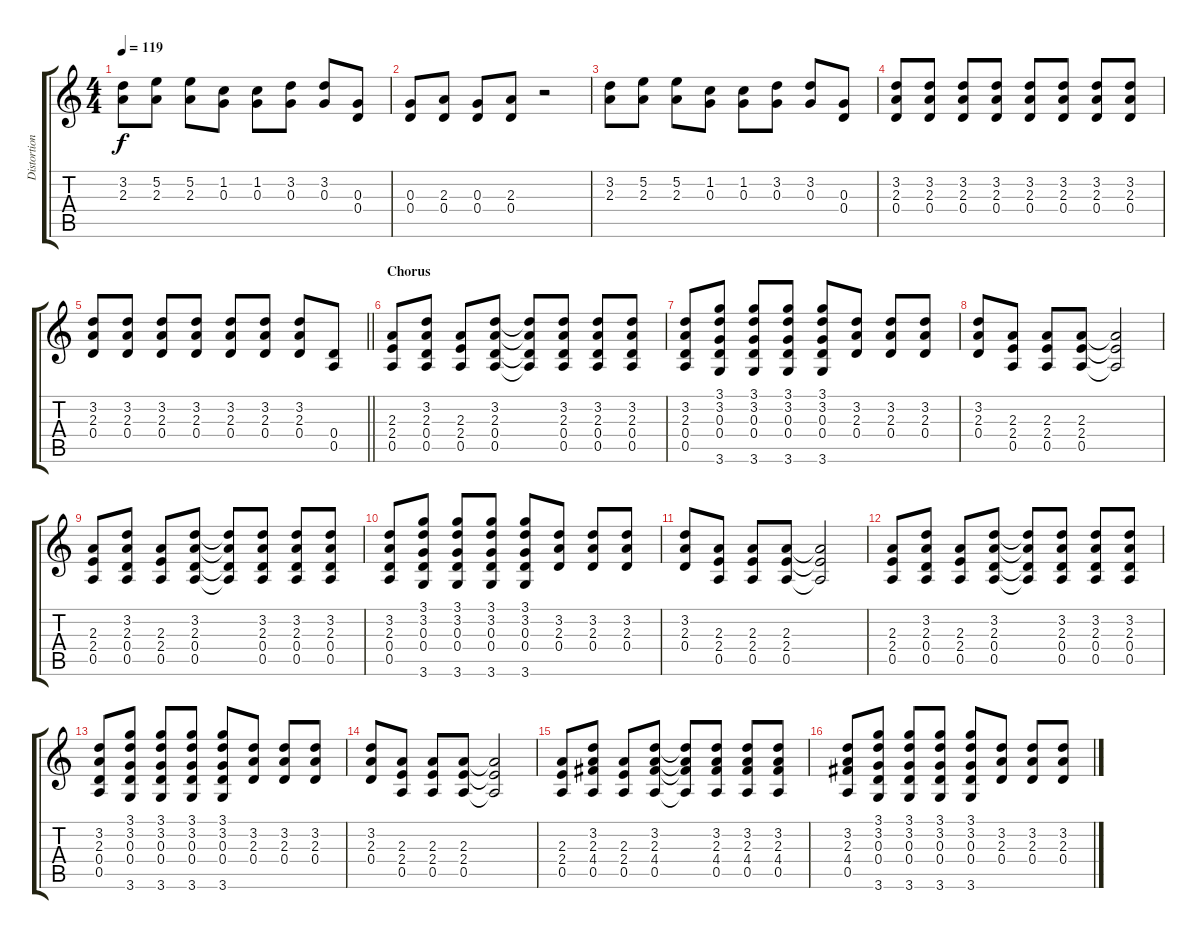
\track ("Distortion" "Distortion") {instrument distortionguitar}
\staff {score tabs}
\tuning (E4 B3 G3 D3 A2 E2) {hide}
\ts (4 4)
\tempo 119
\clef g2
\ks c
(3.2 2.3).8{dy f} (5.2 2.3).8 (5.2 2.3).8 (1.2 0.3).8 (1.2 0.3).8 (3.2 0.3).8 (3.2 0.3).8 (0.3 0.4).8 |
(0.3 0.4).8 (2.3 0.4).8 (0.3 0.4).8 (2.3 0.4).8 r.2 |
(3.2 2.3).8 (5.2 2.3).8 (5.2 2.3).8 (1.2 0.3).8 (1.2 0.3).8 (3.2 0.3).8 (3.2 0.3).8 (0.3 0.4).8 |
(3.2 2.3 0.4).8 (3.2 2.3 0.4).8 (3.2 2.3 0.4).8 (3.2 2.3 0.4).8 (3.2 2.3 0.4).8 (3.2 2.3 0.4).8 (3.2 2.3 0.4).8 (3.2 2.3 0.4).8 |
\barLineRight lightlight
(3.2 2.3 0.4).8 (3.2 2.3 0.4).8 (3.2 2.3 0.4).8 (3.2 2.3 0.4).8 (3.2 2.3 0.4).8 (3.2 2.3 0.4).8 (3.2 2.3 0.4).8 (0.4 0.5).8 |
\section ("" "Chorus")
(2.3 2.4 0.5).8 (3.2 2.3 0.4 0.5).8 (2.3 2.4 0.5).8 (3.2 2.3 0.4 0.5).8 (3.2{t} 2.3{t} 0.4{t} 0.5{t}).8 (3.2 2.3 0.4 0.5).8 (3.2 2.3 0.4 0.5).8 (3.2 2.3 0.4 0.5).8 |
(3.2 2.3 0.4 0.5).8 (3.1 3.2 0.3 0.4 3.6).8 (3.1 3.2 0.3 0.4 3.6).8 (3.1 3.2 0.3 0.4 3.6).8 (3.1 3.2 0.3 0.4 3.6).8 (3.2 2.3 0.4).8 (3.2 2.3 0.4).8 (3.2 2.3 0.4).8 |
(3.2 2.3 0.4).8 (2.3 2.4 0.5).8 (2.3 2.4 0.5).8 (2.3 2.4 0.5).8 (2.3{t} 2.4{t} 0.5{t}).2 |
(2.3 2.4 0.5).8 (3.2 2.3 0.4 0.5).8 (2.3 2.4 0.5).8 (3.2 2.3 0.4 0.5).8 (3.2{t} 2.3{t} 0.4{t} 0.5{t}).8 (3.2 2.3 0.4 0.5).8 (3.2 2.3 0.4 0.5).8 (3.2 2.3 0.4 0.5).8 |
(3.2 2.3 0.4 0.5).8 (3.1 3.2 0.3 0.4 3.6).8 (3.1 3.2 0.3 0.4 3.6).8 (3.1 3.2 0.3 0.4 3.6).8 (3.1 3.2 0.3 0.4 3.6).8 (3.2 2.3 0.4).8 (3.2 2.3 0.4).8 (3.2 2.3 0.4).8 |
(3.2 2.3 0.4).8 (2.3 2.4 0.5).8 (2.3 2.4 0.5).8 (2.3 2.4 0.5).8 (2.3{t} 2.4{t} 0.5{t}).2 |
(2.3 2.4 0.5).8 (3.2 2.3 0.4 0.5).8 (2.3 2.4 0.5).8 (3.2 2.3 0.4 0.5).8 (3.2{t} 2.3{t} 0.4{t} 0.5{t}).8 (3.2 2.3 0.4 0.5).8 (3.2 2.3 0.4 0.5).8 (3.2 2.3 0.4 0.5).8 |
(3.2 2.3 0.4 0.5).8 (3.1 3.2 0.3 0.4 3.6).8 (3.1 3.2 0.3 0.4 3.6).8 (3.1 3.2 0.3 0.4 3.6).8 (3.1 3.2 0.3 0.4 3.6).8 (3.2 2.3 0.4).8 (3.2 2.3 0.4).8 (3.2 2.3 0.4).8 |
(3.2 2.3 0.4).8 (2.3 2.4 0.5).8 (2.3 2.4 0.5).8 (2.3 2.4 0.5).8 (2.3{t} 2.4{t} 0.5{t}).2 |
(2.3 2.4 0.5).8 (3.2 2.3 4.4 0.5).8 (2.3 2.4 0.5).8 (3.2 2.3 4.4 0.5).8 (3.2{t} 2.3{t} 4.4{t} 0.5{t}).8 (3.2 2.3 4.4 0.5).8 (3.2 2.3 4.4 0.5).8 (3.2 2.3 4.4 0.5).8 |
(3.2 2.3 4.4 0.5).8 (3.1 3.2 0.3 0.4 3.6).8 (3.1 3.2 0.3 0.4 3.6).8 (3.1 3.2 0.3 0.4 3.6).8 (3.1 3.2 0.3 0.4 3.6).8 (3.2 2.3 0.4).8 (3.2 2.3 0.4).8 (3.2 2.3 0.4).8
